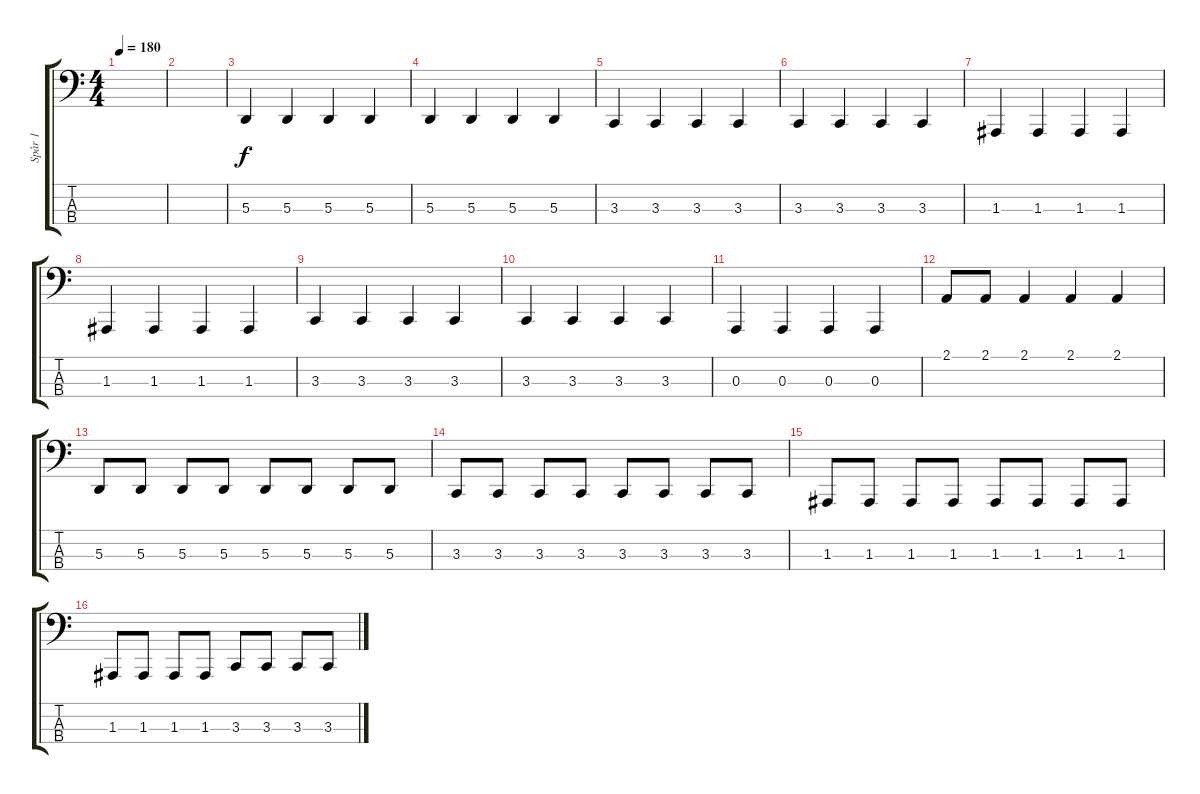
\track ("Spår 1" "Spår 1") {instrument acousticgrandpiano}
\staff {score tabs}
\tuning (G2 D2 A1 E1) {hide}
\ts (4 4)
\tempo 180
\clef f4
\ks c
|
|
5.3.4 5.3.4 5.3.4 5.3.4 |
5.3.4 5.3.4 5.3.4 5.3.4 |
3.3.4 3.3.4 3.3.4 3.3.4 |
3.3.4 3.3.4 3.3.4 3.3.4 |
1.3.4 1.3.4 1.3.4 1.3.4 |
1.3.4 1.3.4 1.3.4 1.3.4 |
3.3.4 3.3.4 3.3.4 3.3.4 |
3.3.4 3.3.4 3.3.4 3.3.4 |
0.3.4 0.3.4 0.3.4 0.3.4 |
2.1.8 2.1.8 2.1.4 2.1.4 2.1.4 |
5.3.8 5.3.8 5.3.8 5.3.8 5.3.8 5.3.8 5.3.8 5.3.8 |
3.3.8 3.3.8 3.3.8 3.3.8 3.3.8 3.3.8 3.3.8 3.3.8 |
1.3.8 1.3.8 1.3.8 1.3.8 1.3.8 1.3.8 1.3.8 1.3.8 |
1.3.8 1.3.8 1.3.8 1.3.8 3.3.8 3.3.8 3.3.8 3.3.8
